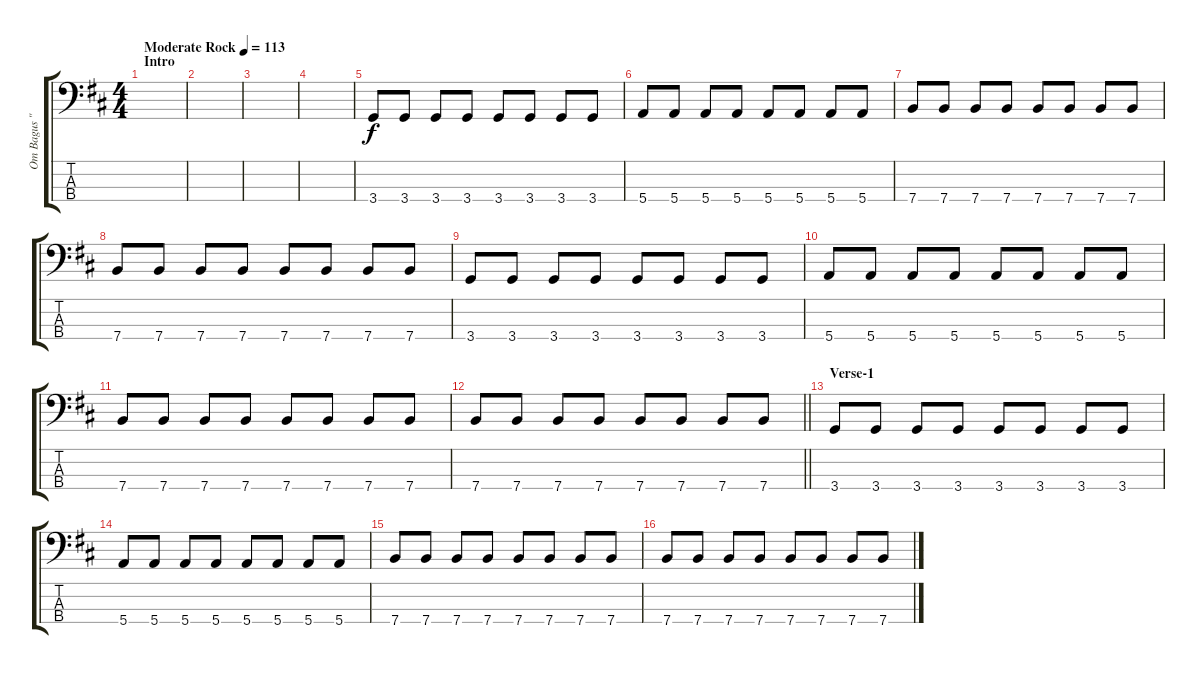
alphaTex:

\track ("Om Bagus \"netral\"" "Om Bagus \"") {instrument electricbassfinger}
\staff {score tabs}
\tuning (G2 D2 A1 E1) {hide}
\ts (4 4)
\section ("" "Intro")
\tempo (113 "Moderate Rock")
\clef f4
\ks d
|
|
|
|
3.4.8 3.4.8 3.4.8 3.4.8 3.4.8 3.4.8 3.4.8 3.4.8 |
5.4.8 5.4.8 5.4.8 5.4.8 5.4.8 5.4.8 5.4.8 5.4.8 |
7.4.8 7.4.8 7.4.8 7.4.8 7.4.8 7.4.8 7.4.8 7.4.8 |
7.4.8 7.4.8 7.4.8 7.4.8 7.4.8 7.4.8 7.4.8 7.4.8 |
3.4.8 3.4.8 3.4.8 3.4.8 3.4.8 3.4.8 3.4.8 3.4.8 |
5.4.8 5.4.8 5.4.8 5.4.8 5.4.8 5.4.8 5.4.8 5.4.8 |
7.4.8 7.4.8 7.4.8 7.4.8 7.4.8 7.4.8 7.4.8 7.4.8 |
\barLineRight lightlight
7.4.8 7.4.8 7.4.8 7.4.8 7.4.8 7.4.8 7.4.8 7.4.8 |
\section ("" "Verse-1")
3.4.8 3.4.8 3.4.8 3.4.8 3.4.8 3.4.8 3.4.8 3.4.8 |
5.4.8 5.4.8 5.4.8 5.4.8 5.4.8 5.4.8 5.4.8 5.4.8 |
7.4.8 7.4.8 7.4.8 7.4.8 7.4.8 7.4.8 7.4.8 7.4.8 |
7.4.8 7.4.8 7.4.8 7.4.8 7.4.8 7.4.8 7.4.8 7.4.8
